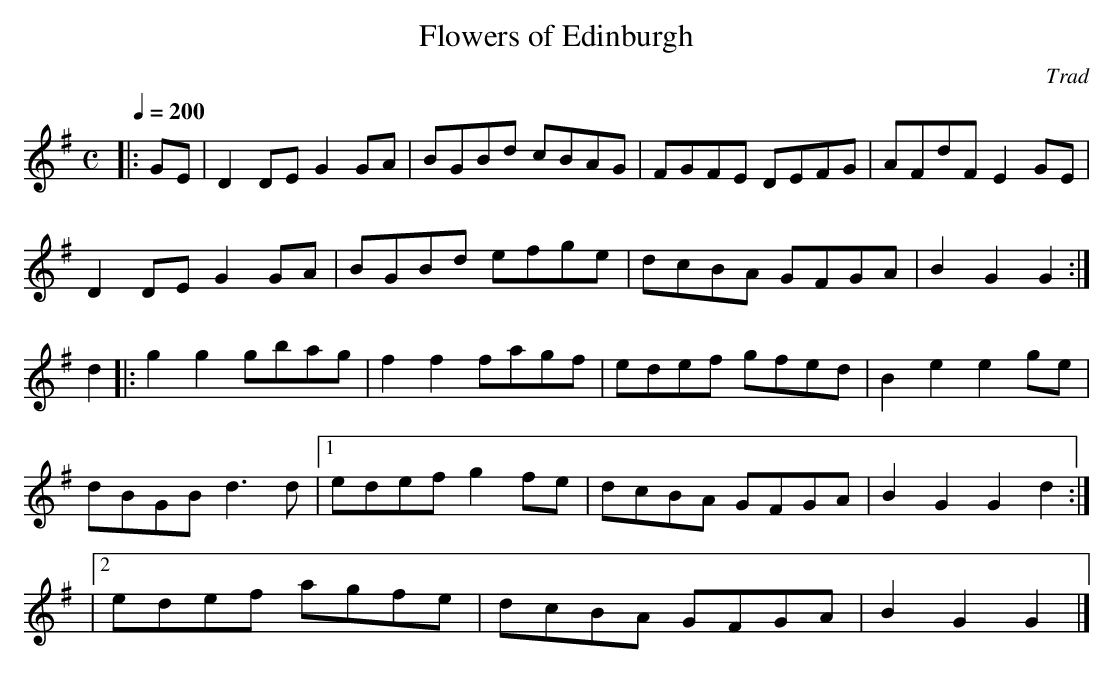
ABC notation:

X:1
T:Flowers of Edinburgh
C:Trad
M:C
L:1/8
Q:1/4=200
K:G
|:GE|D2DE G2GA|BGBd cBAG|FGFE DEFG|AFdF E2GE|
D2DE G2GA|BGBd efge|dcBA GFGA|B2G2 G2:|
d2|:g2g2 gbag|f2f2 fagf|edef gfed|B2e2 e2ge|
dBGB d3d|1 edef g2fe|dcBA GFGA|B2G2 G2d2:|
|2 edef agfe|dcBA GFGA|B2G2 G2|]
